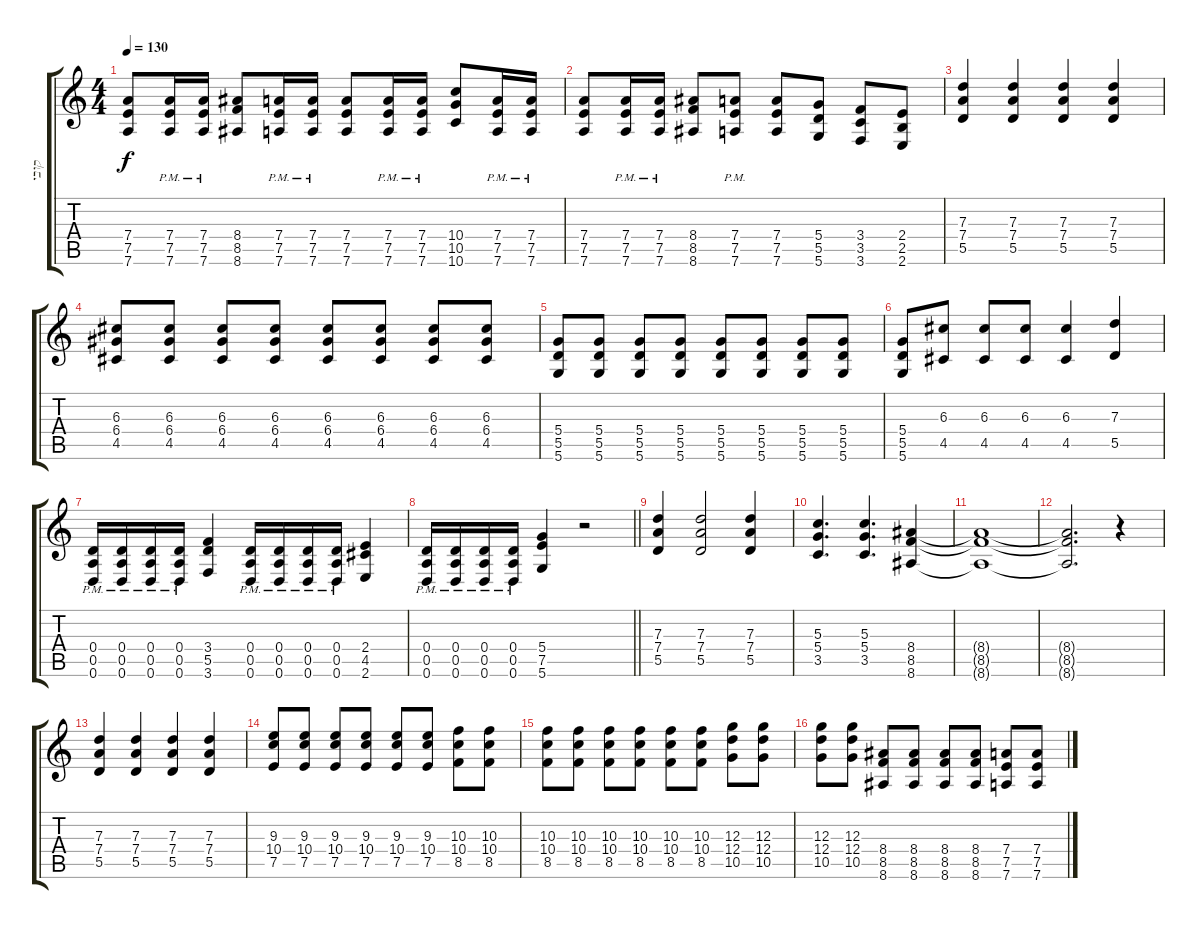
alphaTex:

\track ("קובי" "קובי") {instrument distortionguitar}
\staff {score tabs}
\tuning (E4 B3 G3 D3 A2 D2) {hide}
\ts (4 4)
\tempo 130
\clef g2
\ks c
(7.4 7.5 7.6).8{dy f} (7.4{pm} 7.5 7.6).16 (7.4{pm} 7.5 7.6).16 (8.4 8.5 8.6).8 (7.4{pm} 7.5 7.6).16 (7.4{pm} 7.5 7.6).16 (7.4 7.5 7.6).8 (7.4{pm} 7.5 7.6).16 (7.4{pm} 7.5 7.6).16 (10.4 10.5 10.6).8 (7.4{pm} 7.5 7.6).16 (7.4{pm} 7.5 7.6).16 |
(7.4 7.5 7.6).8 (7.4{pm} 7.5 7.6).16 (7.4{pm} 7.5 7.6).16 (8.4 8.5 8.6).8 (7.4{pm} 7.5 7.6).8 (7.4 7.5 7.6).8 (5.4 5.5 5.6).8 (3.4 3.5 3.6).8 (2.4 2.5 2.6).8 |
(7.3 7.4 5.5).4 (7.3 7.4 5.5).4 (7.3 7.4 5.5).4 (7.3 7.4 5.5).4 |
(6.3 6.4 4.5).8 (6.3 6.4 4.5).8 (6.3 6.4 4.5).8 (6.3 6.4 4.5).8 (6.3 6.4 4.5).8 (6.3 6.4 4.5).8 (6.3 6.4 4.5).8 (6.3 6.4 4.5).8 |
(5.4 5.5 5.6).8 (5.4 5.5 5.6).8 (5.4 5.5 5.6).8 (5.4 5.5 5.6).8 (5.4 5.5 5.6).8 (5.4 5.5 5.6).8 (5.4 5.5 5.6).8 (5.4 5.5 5.6).8 |
(5.4 5.5 5.6).8 (6.3 4.5).8 (6.3 4.5).8 (6.3 4.5).8 (6.3 4.5).4 (7.3 5.5).4 |
(0.4{pm} 0.5 0.6).16{balance 0} (0.4{pm} 0.5 0.6).16 (0.4{pm} 0.5 0.6).16 (0.4{pm} 0.5 0.6).16 (3.4 5.5 3.6).4 (0.4{pm} 0.5 0.6).16 (0.4{pm} 0.5 0.6).16 (0.4{pm} 0.5 0.6).16 (0.4{pm} 0.5 0.6).16 (2.4 4.5 2.6).4 |
\barLineRight lightlight
(0.4{pm} 0.5 0.6).16 (0.4{pm} 0.5 0.6).16 (0.4{pm} 0.5 0.6).16 (0.4{pm} 0.5 0.6).16 (5.4 7.5 5.6).4 r.2 |
(7.3 7.4 5.5).4 (7.3 7.4 5.5).2 (7.3 7.4 5.5).4 |
(5.3 5.4 3.5).4{d} (5.3 5.4 3.5).4{d} (8.4 8.5 8.6).4 |
(8.4{t} 8.5{t} 8.6{t}).1 |
(8.4{t} 8.5{t} 8.6{t}).2{d} r.4 |
(7.3 7.4 5.5).4 (7.3 7.4 5.5).4 (7.3 7.4 5.5).4 (7.3 7.4 5.5).4 |
(9.3 10.4 7.5).8 (9.3 10.4 7.5).8 (9.3 10.4 7.5).8 (9.3 10.4 7.5).8 (9.3 10.4 7.5).8 (9.3 10.4 7.5).8 (10.3 10.4 8.5).8 (10.3 10.4 8.5).8 |
(10.3 10.4 8.5).8 (10.3 10.4 8.5).8 (10.3 10.4 8.5).8 (10.3 10.4 8.5).8 (10.3 10.4 8.5).8 (10.3 10.4 8.5).8 (12.3 12.4 10.5).8 (12.3 12.4 10.5).8 |
(12.3 12.4 10.5).8 (12.3 12.4 10.5).8 (8.4 8.5 8.6).8 (8.4 8.5 8.6).8 (8.4 8.5 8.6).8 (8.4 8.5 8.6).8 (7.4 7.5 7.6).8 (7.4 7.5 7.6).8
